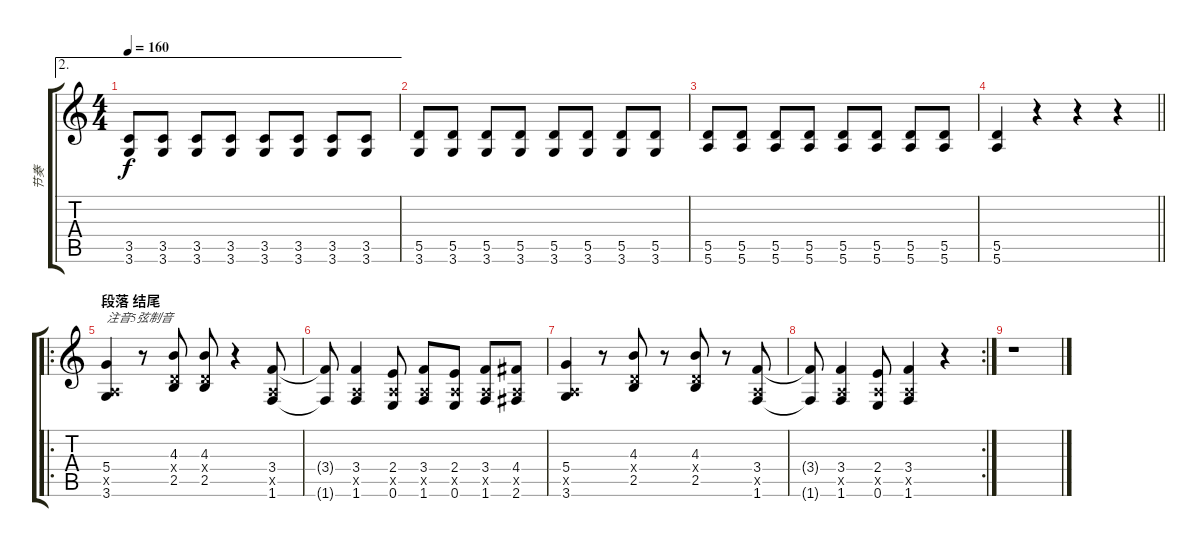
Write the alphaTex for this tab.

\track ("节奏" "节奏") {instrument distortionguitar}
\staff {score tabs}
\tuning (E4 B3 G3 D3 A2 E2) {hide}
\ae 2
\ts (4 4)
\tempo 160
\clef g2
\ks c
(3.5 3.6).8{dy f} (3.5 3.6).8 (3.5 3.6).8 (3.5 3.6).8 (3.5 3.6).8 (3.5 3.6).8 (3.5 3.6).8 (3.5 3.6).8 |
(5.5 3.6).8 (5.5 3.6).8 (5.5 3.6).8 (5.5 3.6).8 (5.5 3.6).8 (5.5 3.6).8 (5.5 3.6).8 (5.5 3.6).8 |
(5.5 5.6).8 (5.5 5.6).8 (5.5 5.6).8 (5.5 5.6).8 (5.5 5.6).8 (5.5 5.6).8 (5.5 5.6).8 (5.5 5.6).8 |
\barLineRight lightlight
(5.5 5.6).4 r.4 r.4 r.4 |
\ro
\section ("" "段落 结尾")
(5.4 0.5{x} 3.6).4{txt "注音5弦制音"} r.8 (4.3 0.4{x} 2.5).8 (4.3 0.4{x} 2.5).8 r.4 (3.4 0.5{x} 1.6).8 |
(3.4{t} 1.6{t}).8 (3.4 0.5{x} 1.6).4 (2.4 0.5{x} 0.6).8 (3.4 0.5{x} 1.6).8 (2.4 0.5{x} 0.6).8 (3.4 0.5{x} 1.6).8 (4.4 0.5{x} 2.6).8 |
(5.4 0.5{x} 3.6).4 r.8 (4.3 0.4{x} 2.5).8 r.8 (4.3 0.4{x} 2.5).8 r.8 (3.4 0.5{x} 1.6).8 |
\rc 2
(3.4{t} 1.6{t}).8 (3.4 0.5{x} 1.6).4 (2.4 0.5{x} 0.6).8 (3.4 0.5{x} 1.6).4 r.4 |
r.1
